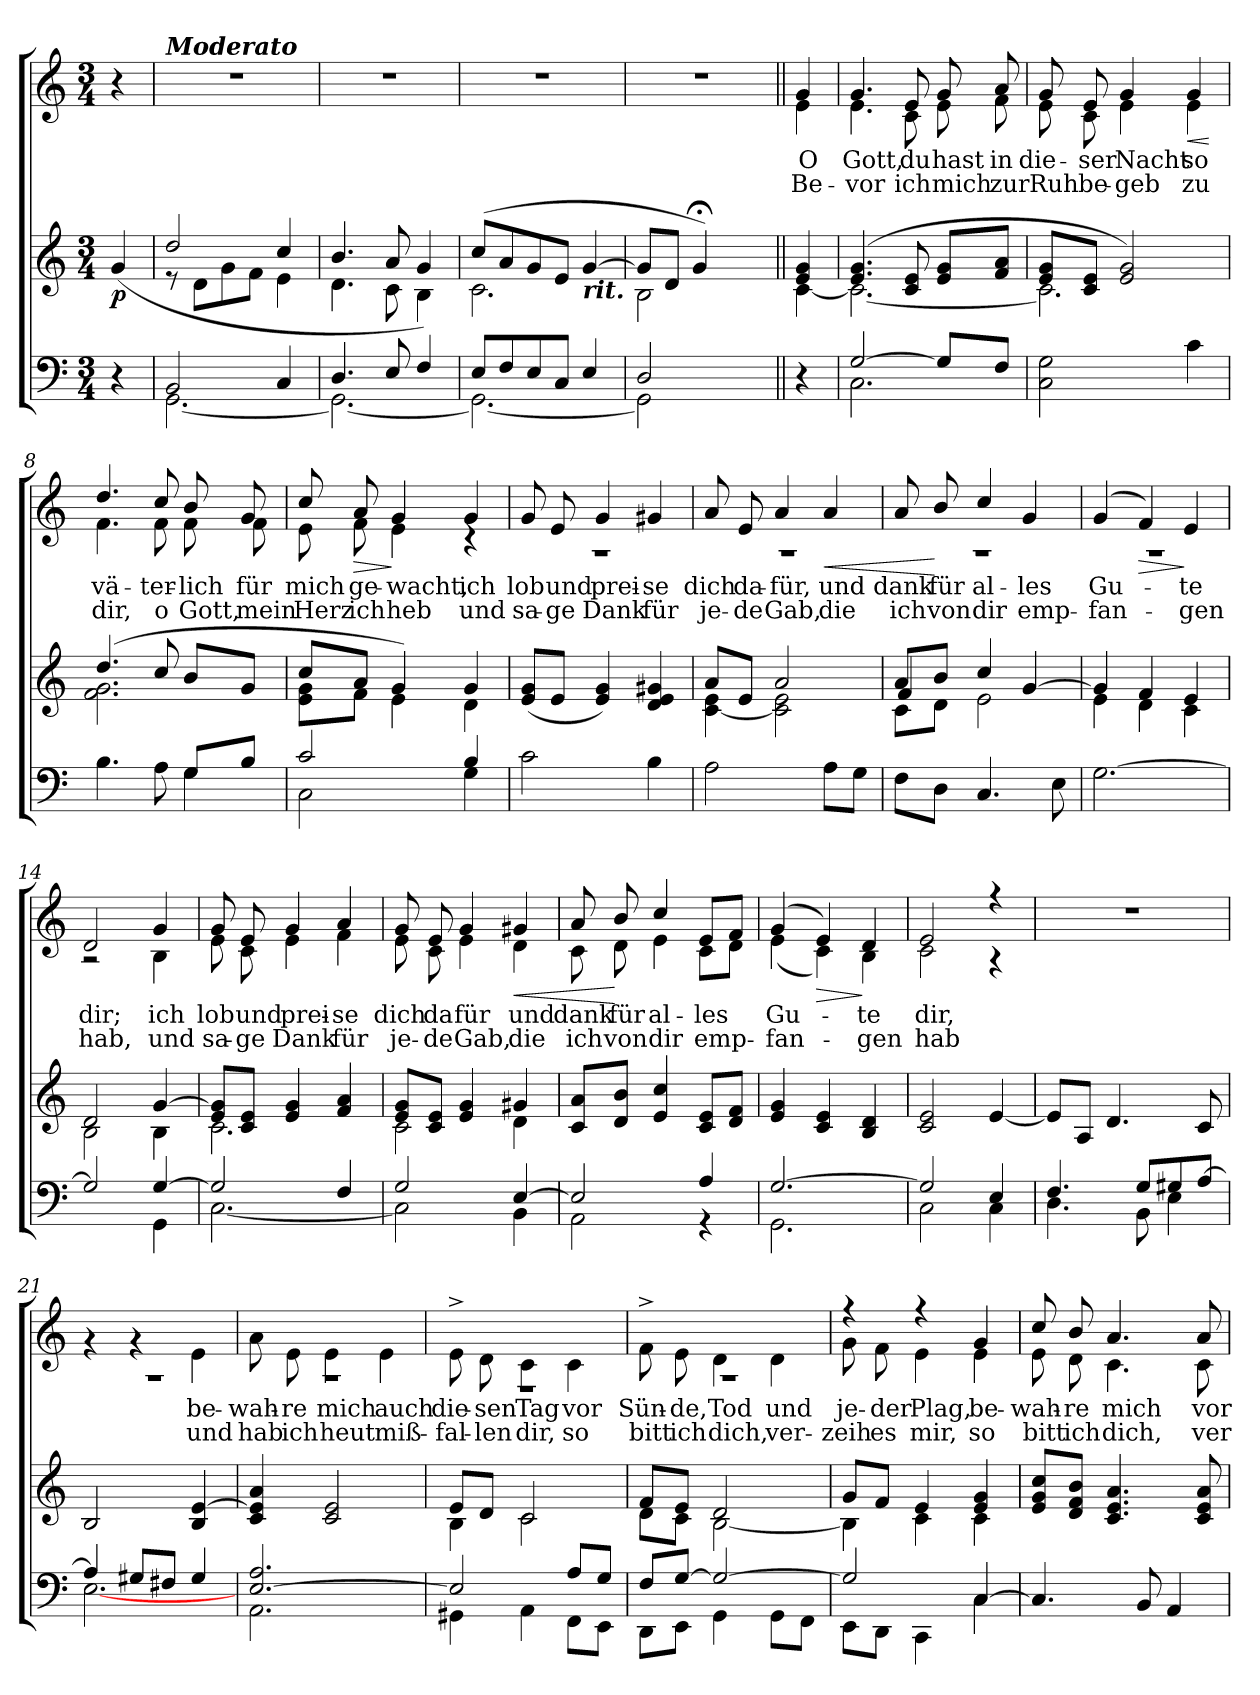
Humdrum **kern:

**kern	**kern	**dynam	**kern	**text	**text	**dynam
*part2	*part2	*part2	*part1	*part1	*part1	*part1
*staff3	*staff2	*staff2/3	*staff1	*staff1	*staff1	*staff1
*clefF4	*clefG2	*	*clefG2	*	*	*
*k[]	*k[]	*	*k[]	*	*	*
*C:	*C:	*	*C:	*	*	*
*M3/4	*M3/4	*	*M3/4	*	*	*
=	=	=	=	=	=	=
!	!	!LO:DY:b	!	!	!	!
4r	(4g/	p	4r	.	.	.
=1	=1	=1	=1	=1	=1	=1
*^	*^	*	*	*	*	*
!	!	!	!	!	!LO:TX:a:Bi:t=Moderato	!	!	!
2BB/	[<2.GG\	2dd/	8re	.	2.r	.	.	.
.	.	.	8d\L	.	.	.	.	.
.	.	.	8g\	.	.	.	.	.
.	.	.	8f\J	.	.	.	.	.
4C/	.	4cc/	4e\	.	.	.	.	.
=2	=2	=2	=2	=2	=2	=2	=2	=2
4.D/	2.GG\_	4.b/	4.d\	.	2.r	.	.	.
8E/	.	8a/	8c\	.	.	.	.	.
4F/	.	4g/)	4B\	.	.	.	.	.
=3	=3	=3	=3	=3	=3	=3	=3	=3
8E/L	2.GG\_	(>8cc/L	2.c\	.	2.r	.	.	.
8F/	.	8a/	.	.	.	.	.	.
8E/	.	8g/	.	.	.	.	.	.
8C/J	.	8e/J	.	.	.	.	.	.
!	!	!LO:TX:b:Bi:t=rit.	!	!	!	!	!	!
4E/	.	[>4g/	.	.	.	.	.	.
=4	=4	=4	=4	=4	=4	=4	=4	=4
2D/	2GG\]	8g/L]	2B\	.	2.r	.	.	.
.	.	8d/J	.	.	.	.	.	.
.	.	4g;</)	.	.	.	.	.	.
4ryy	4ryy	4ryy	4ryy	.	.	.	.	.
=5||	=5||	=5||	=5||	=5||	=5||	=5||	=5||	=5||
!	!	!	!	!	!LO:TX:a:Bi:t=Ruhiger und frommer Vortrag	!	!	!
!	!	!	!	!	!LO:TX:b:i:t=Am Morgen	!	!	!
!	!	!	!	!	!LO:TX:b:i:t=Am Abend	!	!	!
!	!	!	!	!	!	!LO:LY:b	!LO:LY:b	!
*v	*v	*	*	*	*^	*	*	*
4r	4e/ 4g/	[<4c\	.	4g/	4e\	O	Be-	.
=6	=6	=6	=6	=6	=6	=6	=6	=6
*^	*	*	*	*	*	*	*	*
!	!	!	!	!	!	!	!LO:LY:b	!LO:LY:b	!
[>2G/	2.C\	(4.e/ 4.g/	2.c\_	.	4.g/	4.e\	Gott,	-vor	.
!	!	!	!	!	!	!	!LO:LY:b	!LO:LY:b	!
.	.	8c/ 8e/	.	.	8e/	8c\	du	ich	.
!	!	!	!	!	!	!	!LO:LY:b	!LO:LY:b	!
8G/L]	.	8e/ 8g/L	.	.	8g/	8e\	hast	mich	.
!	!	!	!	!	!	!	!LO:LY:b	!LO:LY:b	!
8F/J	.	8f/ 8a/J	.	.	8a/	8f\	in	zur	.
*v	*v	*	*	*	*	*	*	*	*
=7	=7	=7	=7	=7	=7	=7	=7	=7
!	!	!	!	!	!	!LO:LY:b	!LO:LY:b	!
2C\ 2G\	8e/ 8g/L	2.c\]	.	8g/	8e\	die-	Ruh	.
!	!	!	!	!	!	!LO:LY:b	!LO:LY:b	!
.	8c/ 8e/J	.	.	8e/	8c\	-ser	be-	.
!	!	!	!	!	!	!LO:LY:b	!LO:LY:b	!
.	2e/ 2g/)	.	.	4g/	4e\	Nacht	-geb	.
!	!	!	!	!	!	!LO:LY:b	!LO:LY:b	!LO:HP:b
4c\	.	.	.	4g/	4e\	so	zu	<
*	*v	*v	*	*	*	*	*	*
*	*	*	*v	*v	*	*	*
.	.	.	.	.	.	[
!!LO:LB:g=z
=8	=8	=8	=8	=8	=8	=8
*^	*^	*	*	*	*	*
!	!	!	!	!	!	!LO:LY:b	!LO:LY:b	!
*	*	*	*	*	*^	*	*	*
4.B\	2ryy	(4.dd/	2.f\ 2.g\	.	4.dd/	4.f\	vä-	dir,	.
!	!	!	!	!	!	!	!LO:LY:b	!LO:LY:b	!
8A\	.	8cc/	.	.	8cc/	8f\	-ter-	o	.
!	!	!	!	!	!	!	!LO:LY:b	!LO:LY:b	!
8G/L	4G\	8b/L	.	.	8b/	8f\	-lich	Gott,	.
!	!	!	!	!	!	!	!LO:LY:b	!LO:LY:b	!
8B/J	.	8g/J	.	.	8g/	8f\	für	mein	.
=9	=9	=9	=9	=9	=9	=9	=9	=9	=9
!	!	!	!	!	!	!	!LO:LY:b	!LO:LY:b	!
2c/	2C\	8cc/L	8e\ 8g\L	.	8cc/	8e\	mich	Herz	.
!	!	!	!	!	!	!	!LO:LY:b	!LO:LY:b	!LO:HP:b
.	.	8a/J	8f\J	.	8a/	8f\	ge-	ich	>
!	!	!	!	!	!	!	!LO:LY:b	!LO:LY:b	!
.	.	4g/)	4e\	.	4g/	4e\	-wacht,	heb	]
!	!	!	!	!	!	!	!LO:LY:b	!LO:LY:b	!
4B/	4G\	4g/	4d\	.	4g/	4rB	ich	und	.
=10	=10	=10	=10	=10	=10	=10	=10	=10	=10
!	!	!	!	!	!	!LO:N:vis=1	!LO:LY:b	!LO:LY:b	!
*v	*v	*	*	*	*	*	*	*	*
*	*v	*v	*	*	*	*	*	*
2c\	(>8e/ 8g/L	.	8g/	2.rB	lob	sa-	.
!	!	!	!	!	!LO:LY:b	!LO:LY:b	!
.	8e/J	.	8e/	.	und	-ge	.
!	!	!	!	!	!LO:LY:b	!LO:LY:b	!
.	4e/ 4g/)	.	4g/	.	prei-	Dank	.
!	!	!	!	!	!LO:LY:b	!LO:LY:b	!
4B\	4d/ 4e/ 4g#X/	.	4g#X/	.	-se	für	.
=11	=11	=11	=11	=11	=11	=11	=11
*	*^	*	*	*	*	*	*
!	!	!	!	!	!LO:N:vis=1	!LO:LY:b	!LO:LY:b	!
2A\	8a/L	[<4c\ 4e\	.	8a/	2.rB	dich	je-	.
!	!	!	!	!	!	!LO:LY:b	!LO:LY:b	!
.	8e/J	.	.	8e/	.	da-	-de	.
!	!	!	!	!	!	!LO:LY:b	!LO:LY:b	!
.	2a/	2c\] 2e\	.	4a/	.	-für,	Gab,	.
!	!	!	!	!	!	!LO:LY:b	!LO:LY:b	!LO:HP:b
8A\L	.	.	.	4a/	.	und	die	<
8G\J	.	.	.	.	.	.	.	.
=12	=12	=12	=12	=12	=12	=12	=12	=12
*	*	*^	*	*	*	*	*	*
!	!	!	!	!	!	!LO:N:vis=1	!LO:LY:b	!LO:LY:b	!
8F\L	8a/L	8c\L	4f/	.	8a/	2.rB	dank	ich	.
!	!	!	!	!	!	!	!LO:LY:b	!LO:LY:b	!
8D\J	8b/J	8d\J	.	.	8b/	.	für	von	[
!	!	!	!	!	!	!	!LO:LY:b	!LO:LY:b	!
4.C/	4cc/	2e\	2ryy	.	4cc/	.	al-	dir	.
!	!	!	!	!	!	!	!LO:LY:b	!LO:LY:b	!
.	[>4g/	.	.	.	4g/	.	-les	emp-	.
8E\	.	.	.	.	.	.	.	.	.
*	*	*v	*v	*	*	*	*	*	*
=13	=13	=13	=13	=13	=13	=13	=13	=13
!	!	!	!	!	!LO:N:vis=1	!LO:LY:b	!LO:LY:b	!
[2.G\	4g/]	4e\	.	(4g/	2.rB	Gu-	-fan-	.
!	!	!	!	!	!	!	!	!LO:HP:b
.	4f/	4d\	.	4f/)	.	.	.	>
!	!	!	!	!	!	!LO:LY:b	!LO:LY:b	!
.	4e/	4c\	.	4e/	.	-te	-gen	]
!!LO:LB:g=z	!!
=14	=14	=14	=14	=14	=14	=14	=14	=14
*^	*	*	*	*	*	*	*	*
!	!	!	!	!	!	!	!LO:LY:b	!LO:LY:b	!
2G/]	2ryy	2d/	2B\	.	2d/	2rB	dir;	hab,	.
!	!	!	!	!	!	!	!LO:LY:b	!LO:LY:b	!
[>4G/	4GG\	[>4g/	4B\	.	4g/	4B\	ich	und	.
=15	=15	=15	=15	=15	=15	=15	=15	=15	=15
!	!	!	!	!	!	!	!LO:LY:b	!LO:LY:b	!
2G/]	[<2.C\	8e/ 8g/]L	2.c\	.	8g/	8e\	lob	sa-	.
!	!	!	!	!	!	!	!LO:LY:b	!LO:LY:b	!
.	.	8c/ 8e/J	.	.	8e/	8c\	und	-ge	.
!	!	!	!	!	!	!	!LO:LY:b	!LO:LY:b	!
.	.	4e/ 4g/	.	.	4g/	4e\	prei-	Dank	.
!	!	!	!	!	!	!	!LO:LY:b	!LO:LY:b	!
4F/	.	4f/ 4a/	.	.	4a/	4f\	-se	für	.
=16	=16	=16	=16	=16	=16	=16	=16	=16	=16
!	!	!	!	!	!	!	!LO:LY:b	!LO:LY:b	!
2G/	2C\]	8e/ 8g/L	2c\	.	8g/	8e\	dich	je-	.
!	!	!	!	!	!	!	!LO:LY:b	!LO:LY:b	!
.	.	8c/ 8e/J	.	.	8e/	8c\	da	-de	.
!	!	!	!	!	!	!	!LO:LY:b	!LO:LY:b	!
.	.	4e/ 4g/	.	.	4g/	4e\	für	Gab,	.
!	!	!	!	!	!	!	!LO:LY:b	!LO:LY:b	!LO:HP:b
[>4E/	4BB\	4g#X/	4d\	.	4g#X/	4d\	und	die	<
=17	=17	=17	=17	=17	=17	=17	=17	=17	=17
!	!	!	!	!	!	!	!LO:LY:b	!LO:LY:b	!
*	*	*v	*v	*	*	*	*	*	*
2E/]	2AA\	8c/ 8a/L	.	8a/	8c\	dank	ich	.
!	!	!	!	!	!	!LO:LY:b	!LO:LY:b	!
.	.	8d/ 8b/J	.	8b/	8d\	für	von	[
!	!	!	!	!	!	!LO:LY:b	!LO:LY:b	!
.	.	4e/ 4cc/	.	4cc/	4e\	al-	dir	.
!	!	!	!	!	!	!LO:LY:b	!LO:LY:b	!
4A/	4rGG	8c/ 8e/L	.	8e/L	8c\L	-les	emp-	.
.	.	8d/ 8f/J	.	8f/J	8d\J	.	.	.
=18	=18	=18	=18	=18	=18	=18	=18	=18
!	!	!	!	!	!	!LO:LY:b	!LO:LY:b	!
[>2.G/	2.GG\	4e/ 4g/	.	(4g/	(<4e\	Gu-	-fan-	.
!	!	!	!	!	!	!	!	!LO:HP:b
.	.	4c/ 4e/	.	4e/)	4c\)	.	.	>
!	!	!	!	!	!	!LO:LY:b	!LO:LY:b	!
.	.	4B/ 4d/	.	4d/	4B\	-te	-gen	]
=19	=19	=19	=19	=19	=19	=19	=19	=19
!	!	!	!	!	!	!LO:LY:b	!LO:LY:b	!
2G/]	2C\	2c/ 2e/	.	2e/	2c\	dir,	hab	.
4E/	4C\	[4e/	.	4r	4r	.	.	.
*	*	*	*	*v	*v	*	*	*
=20	=20	=20	=20	=20	=20	=20	=20
4.F/	4.D\	8e/L]	.	2.r	.	.	.
.	.	8A/J	.	.	.	.	.
.	.	4.d/	.	.	.	.	.
8G/L	8BB\	.	.	.	.	.	.
8G#X/	4E\	.	.	.	.	.	.
[>8A/J	.	8c/	.	.	.	.	.
!!LO:PB:g=z
=21	=21	=21	=21	=21	=21	=21	=21
*	*	*	*	*^	*	*	*
!	!	!	!	!	!LO:N:vis=1	!	!	!
4A/]	[<2.E\	2B/	.	4rf	2.r	.	.	.
8G#X/L	.	.	.	4rf	.	.	.	.
8F#X/J	.	.	.	.	.	.	.	.
!	!	!	!	!	!	!LO:LY:b	!LO:LY:b	!
4G#/	.	4B/ [4e/	.	4e\	.	be-	und	.
=22	=22	=22	=22	=22	=22	=22	=22	=22
!	!	!	!	!	!LO:N:vis=1	!LO:LY:b	!LO:LY:b	!
[>2.E/ 2.A/	2.AA\	4c/ 4e/] 4a/	.	8a\	2.r	-wah-	hab	.
!	!	!	!	!	!	!LO:LY:b	!LO:LY:b	!
.	.	.	.	8e\	.	-re	ich	.
!	!	!	!	!	!	!LO:LY:b	!LO:LY:b	!
.	.	2c/ 2e/	.	4e\	.	mich	heut	.
!	!	!	!	!	!	!LO:LY:b	!LO:LY:b	!
.	.	.	.	4e\	.	auch	miß-	.
=23	=23	=23	=23	=23	=23	=23	=23	=23
*	*	*^	*	*	*	*	*	*
!	!	!	!	!	!	!LO:N:vis=1	!LO:LY:b	!LO:LY:b	!
2E/]	4GG#X\	8e/L	4B\	.	8e^>\	2.r	die-	-fal-	.
!	!	!	!	!	!	!	!LO:LY:b	!LO:LY:b	!
.	.	8d/J	.	.	8d\	.	-sen	-len	.
!	!	!	!	!	!	!	!LO:LY:b	!LO:LY:b	!
.	4AA\	2c/	2c\	.	4c\	.	Tag	dir,	.
!	!	!	!	!	!	!	!LO:LY:b	!LO:LY:b	!
8A/L	8FF\L	.	.	.	4c\	.	vor	so	.
8G/J	8EE\J	.	.	.	.	.	.	.	.
=24	=24	=24	=24	=24	=24	=24	=24	=24	=24
!	!	!	!	!	!	!LO:N:vis=1	!LO:LY:b	!LO:LY:b	!
8F/L	8DD\L	8f/L	8d\L	.	8f^>\	2.r	Sün-	bitt	.
!	!	!	!	!	!	!	!LO:LY:b	!LO:LY:b	!
[>8G/J	8EE\J	8e/J	8c\J	.	8e\	.	-de,	ich	.
!	!	!	!	!	!	!	!LO:LY:b	!LO:LY:b	!
2G/_	4GG\	2d/	[<2B\	.	4d\	.	Tod	dich,	.
!	!	!	!	!	!	!	!LO:LY:b	!LO:LY:b	!
.	8GG\L	.	.	.	4d\	.	und	ver-	.
.	8FF\J	.	.	.	.	.	.	.	.
=25	=25	=25	=25	=25	=25	=25	=25	=25	=25
!	!	!	!	!	!	!	!LO:LY:b	!LO:LY:b	!
2G/]	8EE\L	8g/L	4B\]	.	8g\	4ree	je-	-zeih	.
!	!	!	!	!	!	!	!LO:LY:b	!LO:LY:b	!
.	8DD\J	8f/J	.	.	8f\	.	-der	es	.
!	!	!	!	!	!	!	!LO:LY:b	!LO:LY:b	!
.	4CC\	4e/	4c\	.	4e\	4ree	Plag,	mir,	.
!	!	!	!	!	!	!	!LO:LY:b	!LO:LY:b	!
[>4C/	4C\	4e/ 4g/	4c\	.	4g/	4e\	be-	so	.
!!LO:LB:g=z	!!
=26	=26	=26	=26	=26	=26	=26	=26	=26	=26
!	!	!	!	!	!	!	!LO:LY:b	!LO:LY:b	!
*v	*v	*	*	*	*	*	*	*	*
*	*v	*v	*	*	*	*	*	*
4.C/]	8e/ 8g/ 8cc/L	.	8cc/	8e\	-wah-	bitt	.
!	!	!	!	!	!LO:LY:b	!LO:LY:b	!
.	8d/ 8f/ 8b/J	.	8b/	8d\	-re	ich	.
!	!	!	!	!	!LO:LY:b	!LO:LY:b	!
.	4.c/ 4.e/ 4.a/	.	4.a/	4.c\	mich	dich,	.
8BB/	.	.	.	.	.	.	.
4AA/	.	.	.	.	.	.	.
!	!	!	!	!	!LO:LY:b	!LO:LY:b	!
.	8c/ 8e/ 8a/	.	8a/	8c\	vor	ver-	.
*	*	*	*v	*v	*	*	*
=	=	=	=	=	=	=
*-	*-	*-	*-	*-	*-	*-
